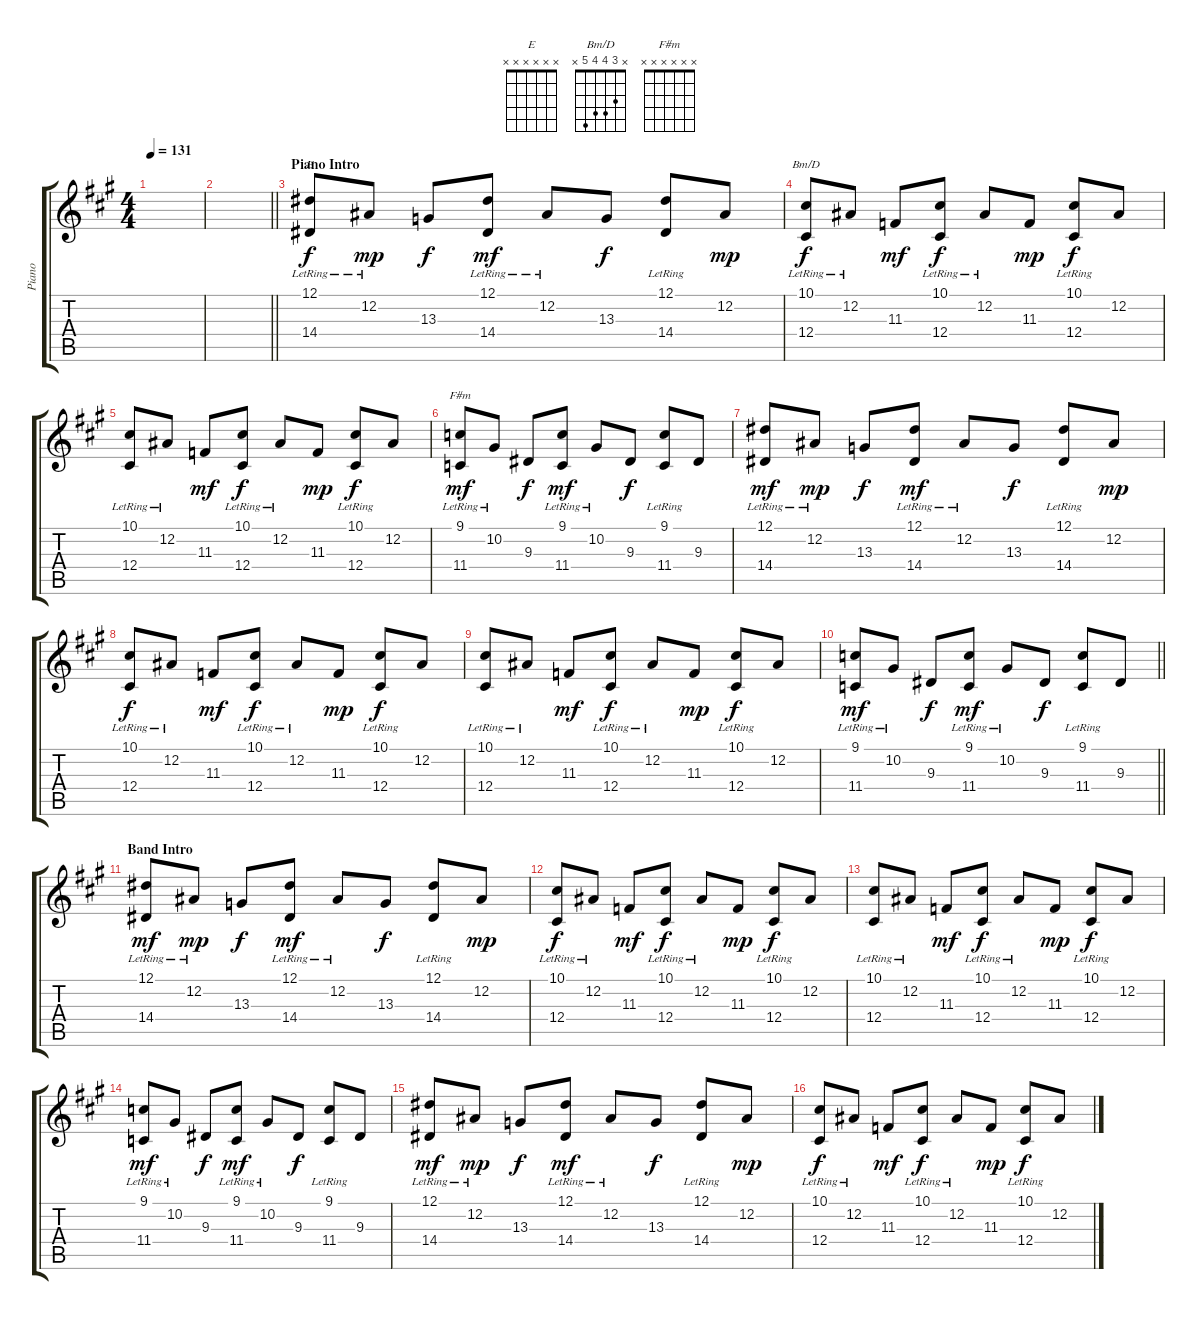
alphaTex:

\track ("Piano" "Piano") {instrument acousticgrandpiano}
\staff {score tabs}
\tuning (Eb4 Bb3 Gb3 Db3 Ab2 Eb2) {hide}
\chord ("E" x x x x x x)
\chord ("Bm/D" x 3 4 4 5 x)
\chord ("F#m" x x x x x x)
\ts (4 4)
\tempo 131
\clef g2
\ks a
|
\barLineRight lightlight
|
\section ("" "Piano Intro")
(12.1{lr} 14.4{lr}).8{ch "E"} 12.2{lr}.8{dy mp} 13.3.8{dy f} (12.1{lr} 14.4{lr}).8{dy mf} 12.2{lr}.8 13.3.8{dy f} (12.1{lr} 14.4{lr}).8 12.2.8{dy mp} |
(10.1{lr} 12.4{lr}).8{ch "Bm/D" dy f} 12.2{lr}.8 11.3.8{dy mf} (10.1{lr} 12.4{lr}).8{dy f} 12.2{lr}.8 11.3.8{dy mp} (10.1{lr} 12.4{lr}).8{dy f} 12.2.8 |
(10.1{lr} 12.4{lr}).8 12.2{lr}.8 11.3.8{dy mf} (10.1{lr} 12.4{lr}).8{dy f} 12.2{lr}.8 11.3.8{dy mp} (10.1{lr} 12.4{lr}).8{dy f} 12.2.8 |
(9.1{lr} 11.4{lr}).8{ch "F#m" dy mf} 10.2{lr}.8 9.3.8{dy f} (9.1{lr} 11.4{lr}).8{dy mf} 10.2{lr}.8 9.3.8{dy f} (9.1{lr} 11.4{lr}).8 9.3.8 |
(12.1{lr} 14.4{lr}).8{dy mf} 12.2{lr}.8{dy mp} 13.3.8{dy f} (12.1{lr} 14.4{lr}).8{dy mf} 12.2{lr}.8 13.3.8{dy f} (12.1{lr} 14.4{lr}).8 12.2.8{dy mp} |
(10.1{lr} 12.4{lr}).8{dy f} 12.2{lr}.8 11.3.8{dy mf} (10.1{lr} 12.4{lr}).8{dy f} 12.2{lr}.8 11.3.8{dy mp} (10.1{lr} 12.4{lr}).8{dy f} 12.2.8 |
(10.1{lr} 12.4{lr}).8 12.2{lr}.8 11.3.8{dy mf} (10.1{lr} 12.4{lr}).8{dy f} 12.2{lr}.8 11.3.8{dy mp} (10.1{lr} 12.4{lr}).8{dy f} 12.2.8 |
\barLineRight lightlight
(9.1{lr} 11.4{lr}).8{dy mf} 10.2{lr}.8 9.3.8{dy f} (9.1{lr} 11.4{lr}).8{dy mf} 10.2{lr}.8 9.3.8{dy f} (9.1{lr} 11.4{lr}).8 9.3.8 |
\section ("" "Band Intro")
(12.1{lr} 14.4{lr}).8{dy mf} 12.2{lr}.8{dy mp} 13.3.8{dy f} (12.1{lr} 14.4{lr}).8{dy mf} 12.2{lr}.8 13.3.8{dy f} (12.1{lr} 14.4{lr}).8 12.2.8{dy mp} |
(10.1{lr} 12.4{lr}).8{dy f} 12.2{lr}.8 11.3.8{dy mf} (10.1{lr} 12.4{lr}).8{dy f} 12.2{lr}.8 11.3.8{dy mp} (10.1{lr} 12.4{lr}).8{dy f} 12.2.8 |
(10.1{lr} 12.4{lr}).8 12.2{lr}.8 11.3.8{dy mf} (10.1{lr} 12.4{lr}).8{dy f} 12.2{lr}.8 11.3.8{dy mp} (10.1{lr} 12.4{lr}).8{dy f} 12.2.8 |
(9.1{lr} 11.4{lr}).8{dy mf} 10.2{lr}.8 9.3.8{dy f} (9.1{lr} 11.4{lr}).8{dy mf} 10.2{lr}.8 9.3.8{dy f} (9.1{lr} 11.4{lr}).8 9.3.8 |
(12.1{lr} 14.4{lr}).8{dy mf} 12.2{lr}.8{dy mp} 13.3.8{dy f} (12.1{lr} 14.4{lr}).8{dy mf} 12.2{lr}.8 13.3.8{dy f} (12.1{lr} 14.4{lr}).8 12.2.8{dy mp} |
(10.1{lr} 12.4{lr}).8{dy f} 12.2{lr}.8 11.3.8{dy mf} (10.1{lr} 12.4{lr}).8{dy f} 12.2{lr}.8 11.3.8{dy mp} (10.1{lr} 12.4{lr}).8{dy f} 12.2.8
